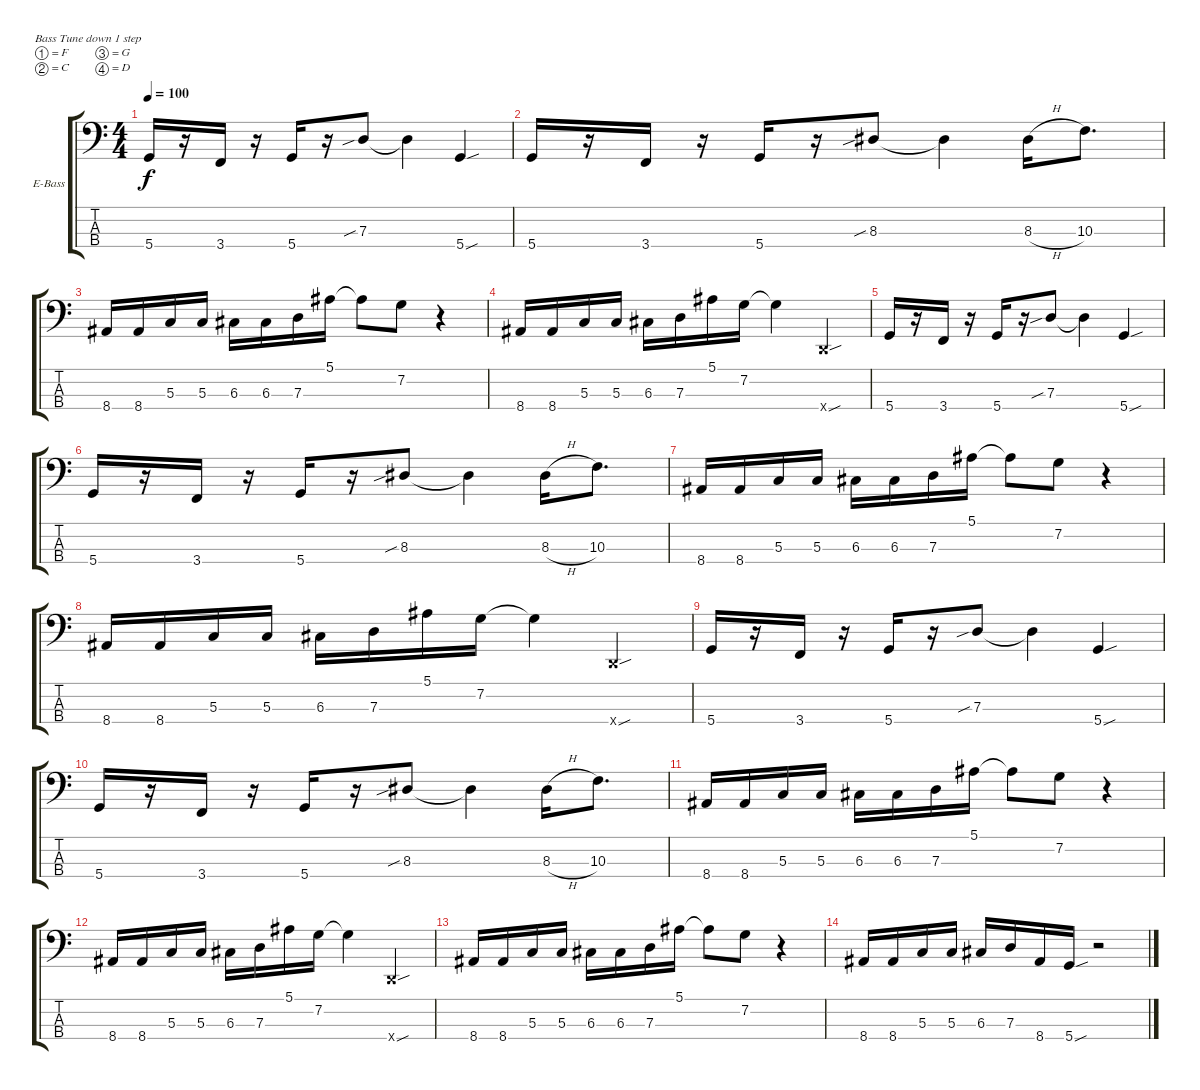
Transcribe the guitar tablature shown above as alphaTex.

\defaultSystemsLayout 4
\bracketExtendMode groupsimilarinstruments
\firstSystemTrackNameOrientation horizontal
\otherSystemsTrackNameOrientation horizontal
\track ("Bass" "E-Bass") {instrument electricbassfinger}
\staff {score tabs}
\tuning (F2 C2 G1 D1)
\ts (4 4)
\tempo 100
\clef f4
\scale
1.03909
\ks c
5.4.16{dy f} r.16 3.4.16 r.16 5.4.16 r.16 7.3{sib}.8 7.3{t}.4 5.4{sou}.4 |
\scale
0.960908 5.4.16 r.16 3.4.16 r.16 5.4.16 r.16 8.3{sib}.8 8.3{t}.4 8.3{h}.16 10.3.8{d} |
\scale
1.03909 8.4.16 8.4.16 5.3.16 5.3.16 6.3.16 6.3.16 7.3.16 5.1.16 5.1{t}.8 7.2.8 r.4 |
\scale
0.960908 8.4.16 8.4.16 5.3.16 5.3.16 6.3.16 7.3.16 5.1.16 7.2.16 7.2{t}.4 0.4{sou x}.4 |
\scale
1.03909 5.4.16 r.16 3.4.16 r.16 5.4.16 r.16 7.3{sib}.8 7.3{t}.4 5.4{sou}.4 |
\scale
0.960908 5.4.16 r.16 3.4.16 r.16 5.4.16 r.16 8.3{sib}.8 8.3{t}.4 8.3{h}.16 10.3.8{d} |
\scale
1.03909 8.4.16 8.4.16 5.3.16 5.3.16 6.3.16 6.3.16 7.3.16 5.1.16 5.1{t}.8 7.2.8 r.4 |
\scale
0.960908 8.4.16 8.4.16 5.3.16 5.3.16 6.3.16 7.3.16 5.1.16 7.2.16 7.2{t}.4 0.4{sou x}.4 |
\scale
1.03909 5.4.16 r.16 3.4.16 r.16 5.4.16 r.16 7.3{sib}.8 7.3{t}.4 5.4{sou}.4 |
\scale
0.960908 5.4.16 r.16 3.4.16 r.16 5.4.16 r.16 8.3{sib}.8 8.3{t}.4 8.3{h}.16 10.3.8{d} |
\scale
1.03909 8.4.16 8.4.16 5.3.16 5.3.16 6.3.16 6.3.16 7.3.16 5.1.16 5.1{t}.8 7.2.8 r.4 |
\scale
0.960908 8.4.16 8.4.16 5.3.16 5.3.16 6.3.16 7.3.16 5.1.16 7.2.16 7.2{t}.4 0.4{sou x}.4 |
\scale
1.03909 8.4.16 8.4.16 5.3.16 5.3.16 6.3.16 6.3.16 7.3.16 5.1.16 5.1{t}.8 7.2.8 r.4 |
\scale
0.960908 8.4.16 8.4.16 5.3.16 5.3.16 6.3.16 7.3.16 8.4.16 5.4{sou}.16 r.2
